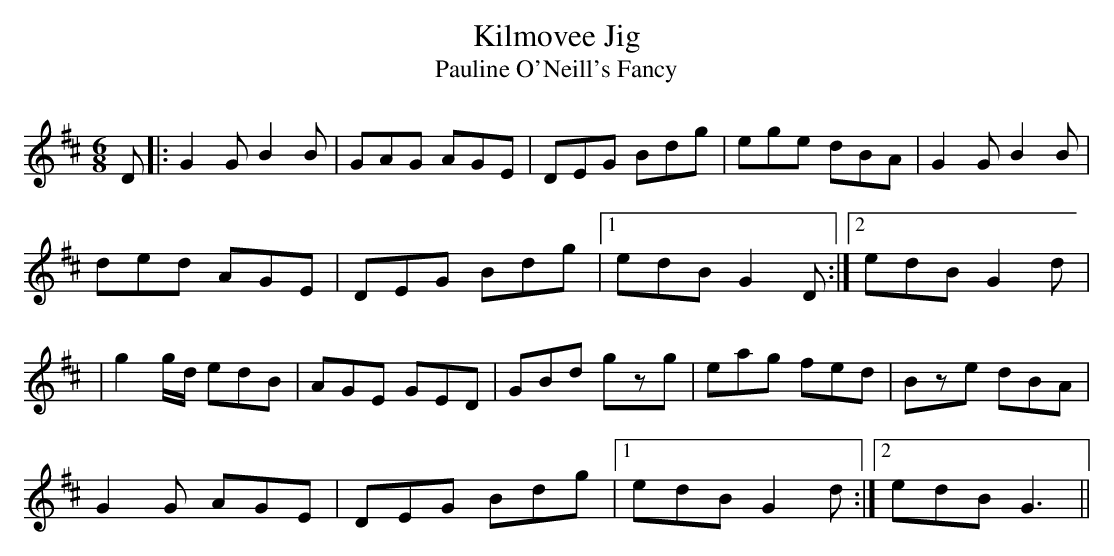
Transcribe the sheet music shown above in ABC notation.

X:1
T:Kilmovee Jig
T:Pauline O'Neill's Fancy
M:6/8
L:1/8
K:D
D|:G2G B2B|GAG AGE|DEG Bdg|ege dBA|G2G B2B|
ded AGE|DEG Bdg|1 edB G2 D:|2 edB G2d|
|g2g/d/ edB|AGE GED|GBd gzg|eag fed|Bze dBA|
G2G AGE|DEG Bdg|1 edB G2 d:|2 edB G3||
